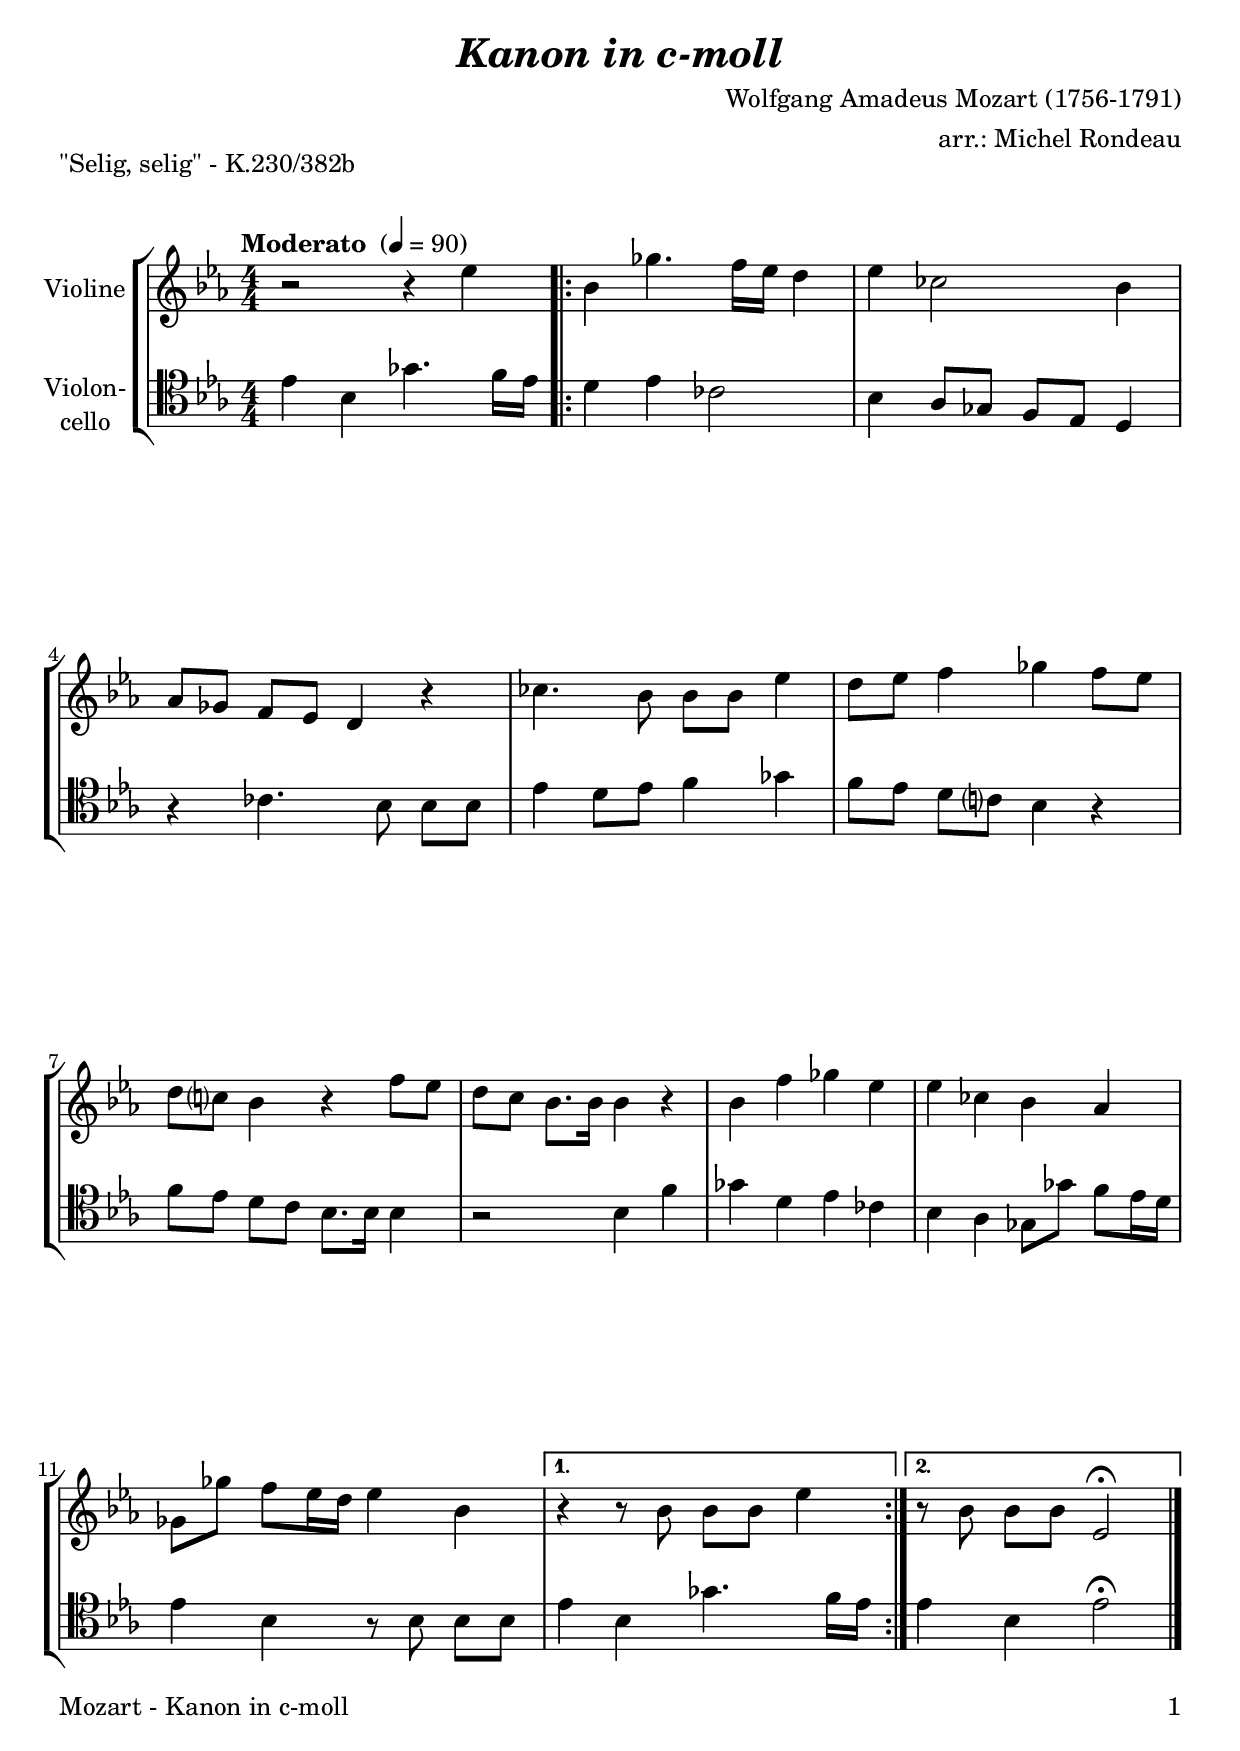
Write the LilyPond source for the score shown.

\version "2.18.2"
\include "deutsch.ly"
  
#(set-global-staff-size 22)

\header {
  title     = \markup \bold \italic "Kanon in c-moll"
  composer  = "Wolfgang Amadeus Mozart (1756-1791)"
  arranger  = "arr.: Michel Rondeau"
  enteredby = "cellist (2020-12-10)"
  piece     = "\"Selig, selig\" - K.230/382b"
}

voiceconsts = {
  \key h \minor
  \time 4/4
  \clef "treble"
  \numericTimeSignature
  % Set default beaming for all staves
  \set Timing.beamExceptions = #'()
  \set Timing.baseMoment     = #(ly:make-moment 1 4)
  \set Timing.beatStructure  = #'(1 1 1 1)
  \tempo "Moderato " 4=90
}

mivl = "violin"
%miba = "pizzicato strings"
miba = "cello"

rit = \mark \markup \box \italic "rit."

va = \relative c'' {
  \voiceconsts

  r2 r4 d
  \repeat volta 2 {
    a f'4. e16 d cis4
    d b2 a4

    g8 f e d cis4 r
    b'4. a8 a a d4
    cis8 d e4 f e8 d
    cis h? a4 r e'8 d

    cis h a8. a16 a4 r
    a e' f d
    d b a g
    f8 f' e d16 cis d4 a
  }
  \alternative {
    { r r8 a a a d4 }
    { r8 a a a d,2\fermata }
  } \bar "|."
}

vb = \relative c' {
  \voiceconsts
  \clef "tenor"

  d4 a f'4. e16 d
  \repeat volta 2 {
    cis4 d b2
    a4 g8 f e d cis4

    r b'4. a8 a a
    d4 cis8 d e4 f
    e8 d cis h? a4 r
    e'8 d cis h a8. a16 a4

    r2 a4 e'
    f cis d b
    a g f8 f' e d16 cis
    d4 a r8 a a a
  }
  \alternative {
    { d4 a f'4. e16 d }
    { d4 a d2\fermata }
  } \bar "|."
}


music = \new StaffGroup <<
      \new Staff {
	\set Staff.midiInstrument = \mivl
	\set Staff.instrumentName = \markup \center-column { "Violine" }
	\transpose h c' { \va }
      }

      \new Staff {
	\set Staff.midiInstrument = \miba
	\set Staff.instrumentName = \markup \center-column { "Violon-" "cello" }
	\transpose h c' { \vb }
      }
>>

\book {
   \paper {
    print-page-number = ##t
    print-first-page-number = ##t
    ragged-last-bottom = ##f
    oddHeaderMarkup = \markup \null
    evenHeaderMarkup = \markup \null
    oddFooterMarkup = \markup {
      \fill-line {
        \on-the-fly #print-page-number-check-first
        "Mozart - Kanon in c-moll" \fromproperty #'page:page-number-string
      }
    }
    evenFooterMarkup = \oddFooterMarkup
  } \score {
    \music
    \layout {}
  }

  \score {
    \unfoldRepeats \music

    \midi {
      \context {
        \Score
      }
    }
  }
}